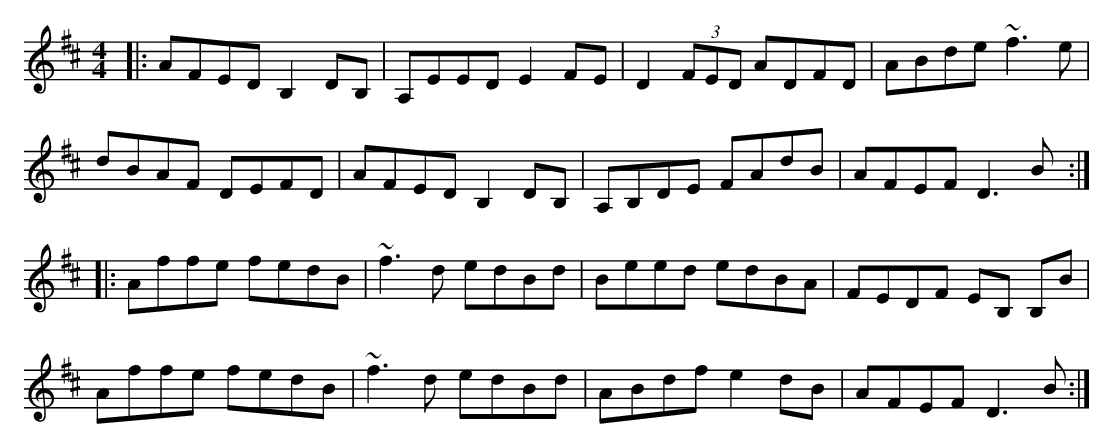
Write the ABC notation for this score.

X:1
M:4/4
K:D
|:AFED B,2 DB,|A,EED E2 FE|D2 (3FED ADFD|ABde ~f3 e|
dBAF DEFD|AFED B,2 DB,|A,B,DE FAdB|AFEF D3 B:|
|:Affe fedB|~f3 d edBd|Beed edBA|FEDF EB, B,B|
Affe fedB|~f3 d edBd|ABdf e2 dB|AFEF D3 B:|
